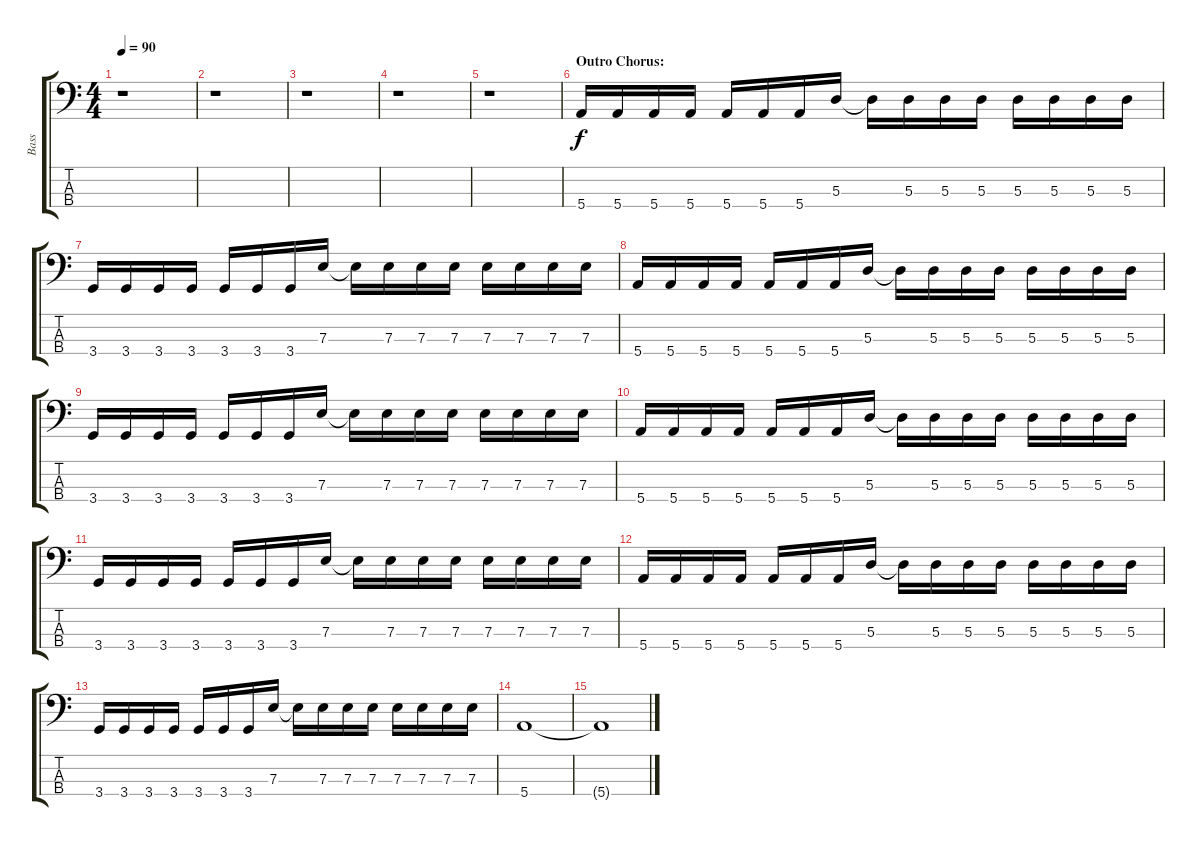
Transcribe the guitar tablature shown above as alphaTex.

\track ("Bass" "Bass") {instrument electricbasspick}
\staff {score tabs}
\tuning (G2 D2 A1 E1) {hide}
\ts (4 4)
\tempo 90
\clef f4
\ks c
r.1{dy f} |
r.1 |
r.1 |
r.1 |
r.1 |
\section ("" "Outro Chorus:")
5.4.16 5.4.16 5.4.16 5.4.16 5.4.16 5.4.16 5.4.16 5.3.16 5.3{t}.16 5.3.16 5.3.16 5.3.16 5.3.16 5.3.16 5.3.16 5.3.16 |
3.4.16 3.4.16 3.4.16 3.4.16 3.4.16 3.4.16 3.4.16 7.3.16 7.3{t}.16 7.3.16 7.3.16 7.3.16 7.3.16 7.3.16 7.3.16 7.3.16 |
5.4.16 5.4.16 5.4.16 5.4.16 5.4.16 5.4.16 5.4.16 5.3.16 5.3{t}.16 5.3.16 5.3.16 5.3.16 5.3.16 5.3.16 5.3.16 5.3.16 |
3.4.16 3.4.16 3.4.16 3.4.16 3.4.16 3.4.16 3.4.16 7.3.16 7.3{t}.16 7.3.16 7.3.16 7.3.16 7.3.16 7.3.16 7.3.16 7.3.16 |
5.4.16 5.4.16 5.4.16 5.4.16 5.4.16 5.4.16 5.4.16 5.3.16 5.3{t}.16 5.3.16 5.3.16 5.3.16 5.3.16 5.3.16 5.3.16 5.3.16 |
3.4.16 3.4.16 3.4.16 3.4.16 3.4.16 3.4.16 3.4.16 7.3.16 7.3{t}.16 7.3.16 7.3.16 7.3.16 7.3.16 7.3.16 7.3.16 7.3.16 |
5.4.16 5.4.16 5.4.16 5.4.16 5.4.16 5.4.16 5.4.16 5.3.16 5.3{t}.16 5.3.16 5.3.16 5.3.16 5.3.16 5.3.16 5.3.16 5.3.16 |
3.4.16 3.4.16 3.4.16 3.4.16 3.4.16 3.4.16 3.4.16 7.3.16 7.3{t}.16 7.3.16 7.3.16 7.3.16 7.3.16 7.3.16 7.3.16 7.3.16 |
5.4.1 |
5.4{t}.1
